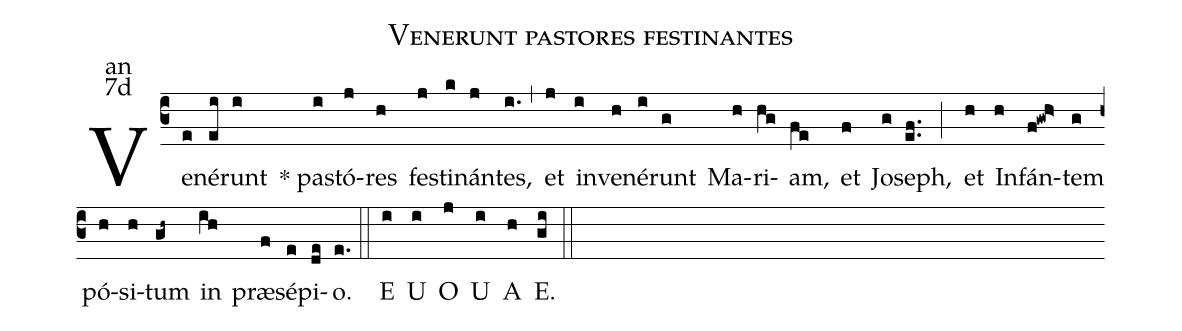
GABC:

name:Venerunt pastores festinantes;
office-part:an;
mode:7d;
%%
(c3) Ve(e)né(ei)runt(i) <sp>*</sp> pa(i)stó(j)res(h) fe(j)sti(k)nán(j)tes,(i.) (,)
et(j) in(i)ve(h)né(i)runt(g) Ma(h)ri(hg)am,(fe) et(f) Jo(g)seph,(ef..) (;)
et(h) In(h)fán(f!gwh>)tem(g) pó(h)si(h)tum(gh~) in(ih) præ(f)sé(e)pi(de)o.(e.)  (::)
<eu>  E(i) U(i) O(j) U(i) A(h) E.(gi) </eu> (::)
